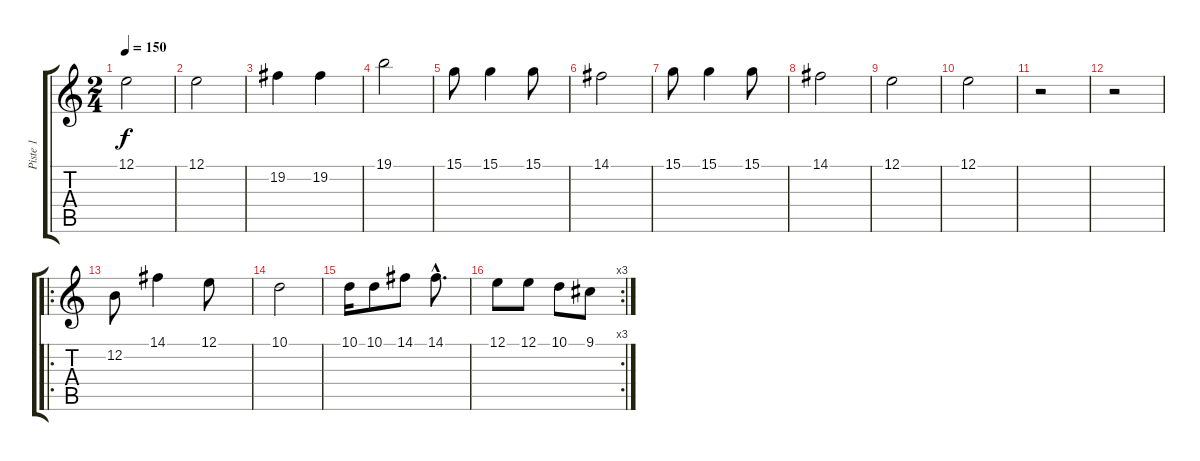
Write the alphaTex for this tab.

\track ("Piste 1" "Piste 1") {instrument violin}
\staff {score tabs}
\tuning (E4 B3 G3 D3 A2 E2) {hide}
\ts (2 4)
\tempo 150
\clef g2
\ks c
12.1.2{dy f} |
12.1.2 |
19.2.4 19.2.4 |
19.1.2 |
15.1.8 15.1.4 15.1.8 |
14.1.2 |
15.1.8 15.1.4 15.1.8 |
14.1.2 |
12.1.2 |
12.1.2 |
r.2 |
r.2 |
\ro
12.2.8 14.1.4 12.1.8 |
10.1.2 |
10.1.16 10.1.8 14.1.8 14.1{hac}.8{d} |
\rc 3
12.1.8 12.1.8 10.1.8 9.1.8
